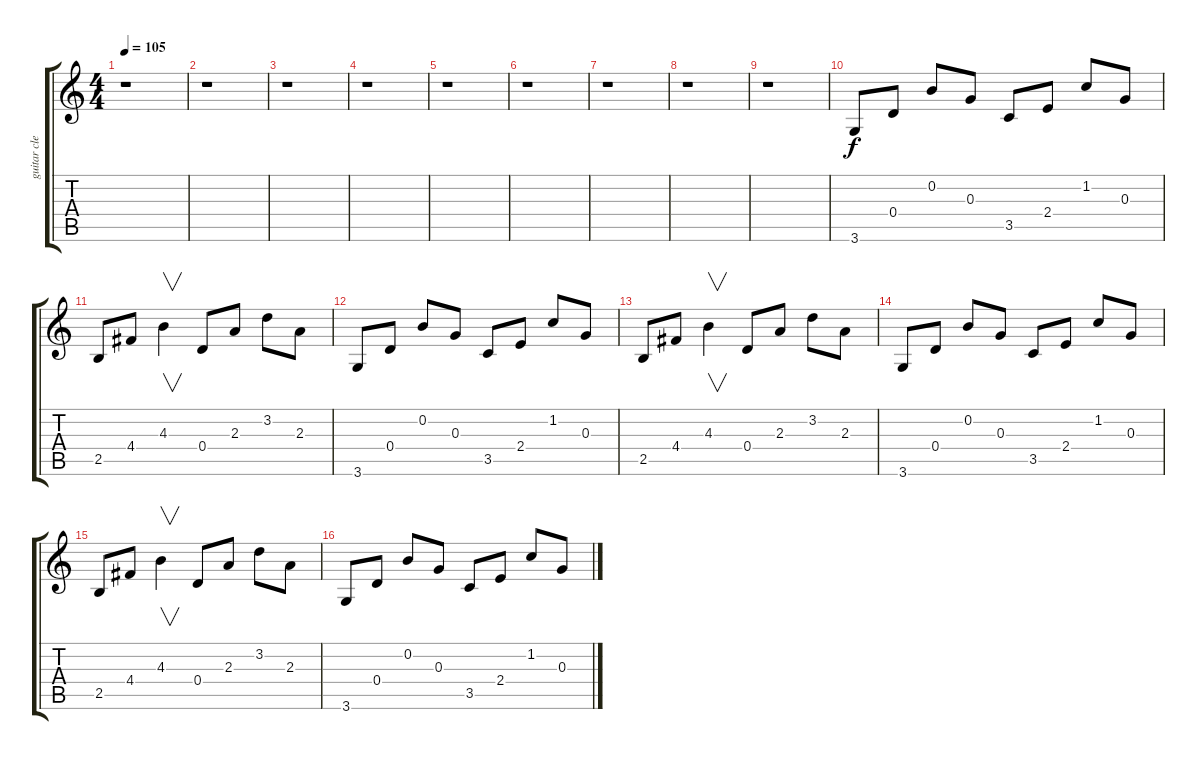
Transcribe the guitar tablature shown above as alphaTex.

\track ("guitar clean" "guitar cle") {instrument electricguitarclean}
\staff {score tabs}
\tuning (E4 B3 G3 D3 A2 E2) {hide}
\ts (4 4)
\tempo 105
\clef g2
\ks c
r.1{dy f} |
r.1 |
r.1 |
r.1 |
r.1 |
r.1 |
r.1 |
r.1 |
r.1 |
3.6.8 0.4.8 0.2.8 0.3.8 3.5.8 2.4.8 1.2.8 0.3.8 |
2.5.8 4.4.8 4.3.4{v} 0.4.8 2.3.8 3.2.8 2.3.8 |
3.6.8 0.4.8 0.2.8 0.3.8 3.5.8 2.4.8 1.2.8 0.3.8 |
2.5.8 4.4.8 4.3.4{v} 0.4.8 2.3.8 3.2.8 2.3.8 |
3.6.8 0.4.8 0.2.8 0.3.8 3.5.8 2.4.8 1.2.8 0.3.8 |
2.5.8 4.4.8 4.3.4{v} 0.4.8 2.3.8 3.2.8 2.3.8 |
3.6.8 0.4.8 0.2.8 0.3.8 3.5.8 2.4.8 1.2.8 0.3.8
